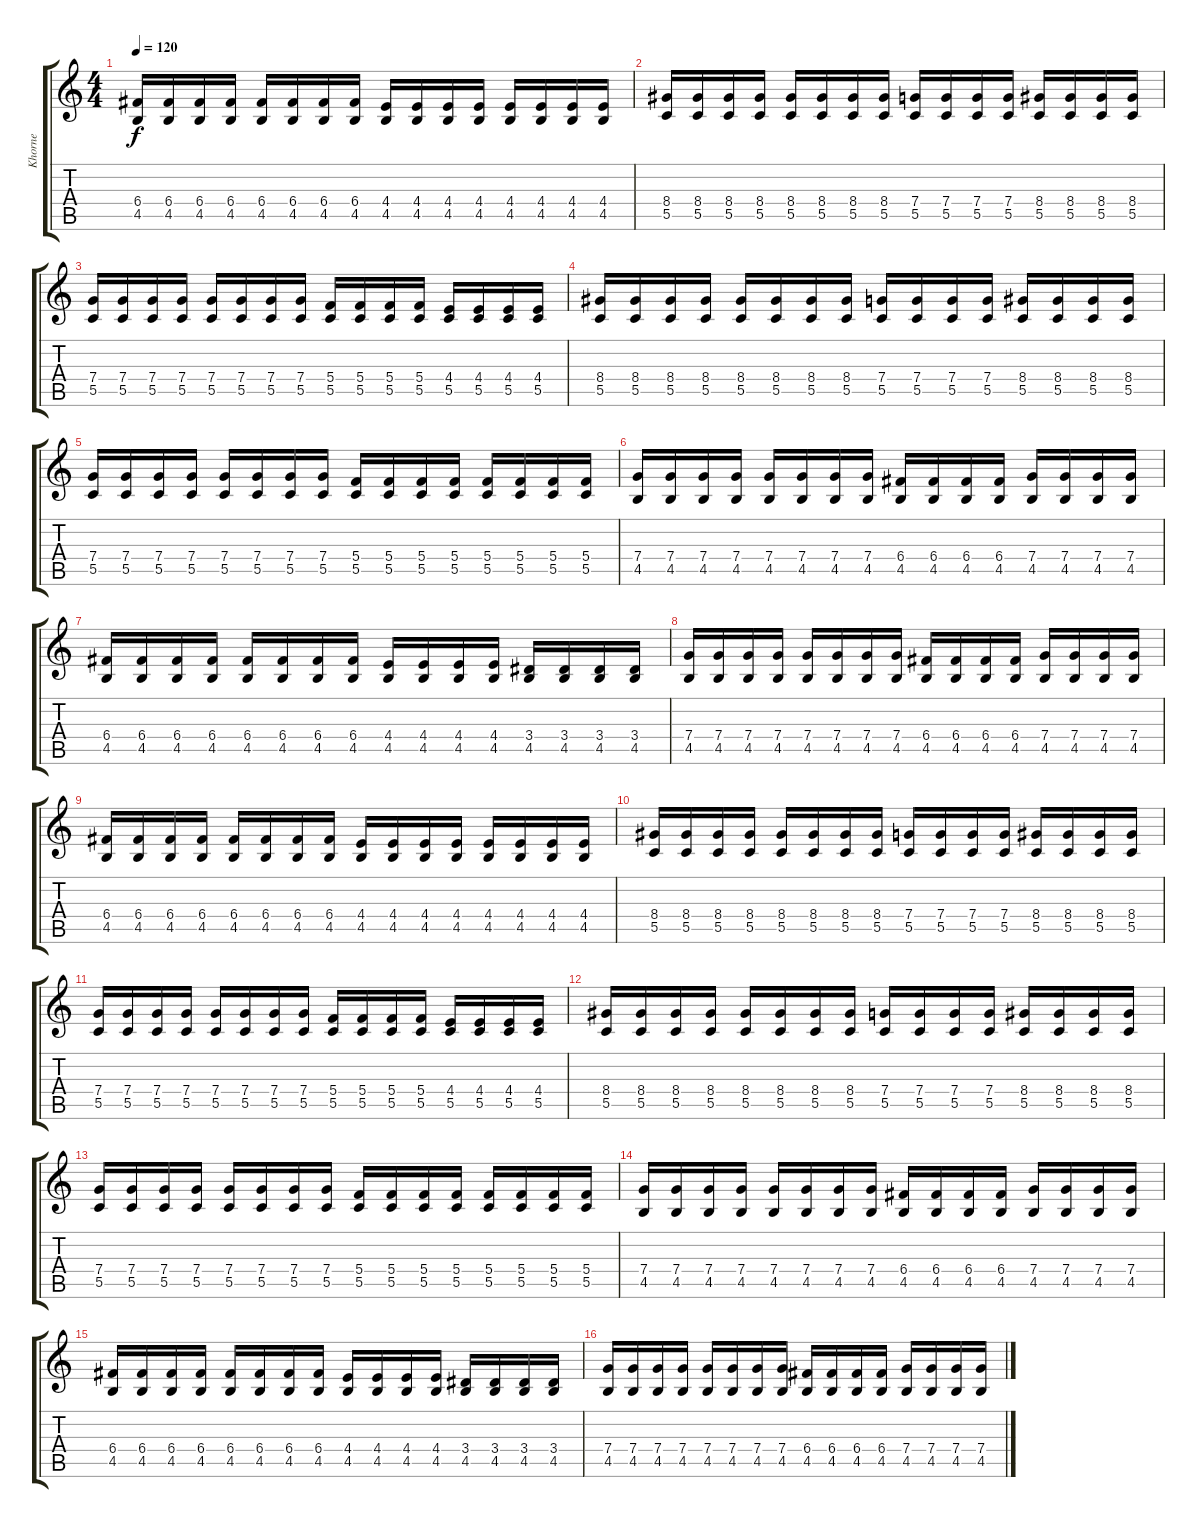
\track ("Khorne" "Khorne") {instrument distortionguitar}
\staff {score tabs}
\tuning (D4 A3 F3 C3 G2 D2) {hide}
\ts (4 4)
\tempo 120
\clef g2
\ks c
(6.4 4.5).16{dy f} (6.4 4.5).16 (6.4 4.5).16 (6.4 4.5).16 (6.4 4.5).16 (6.4 4.5).16 (6.4 4.5).16 (6.4 4.5).16 (4.4 4.5).16 (4.4 4.5).16 (4.4 4.5).16 (4.4 4.5).16 (4.4 4.5).16 (4.4 4.5).16 (4.4 4.5).16 (4.4 4.5).16 |
(8.4 5.5).16 (8.4 5.5).16 (8.4 5.5).16 (8.4 5.5).16 (8.4 5.5).16 (8.4 5.5).16 (8.4 5.5).16 (8.4 5.5).16 (7.4 5.5).16 (7.4 5.5).16 (7.4 5.5).16 (7.4 5.5).16 (8.4 5.5).16 (8.4 5.5).16 (8.4 5.5).16 (8.4 5.5).16 |
(7.4 5.5).16 (7.4 5.5).16 (7.4 5.5).16 (7.4 5.5).16 (7.4 5.5).16 (7.4 5.5).16 (7.4 5.5).16 (7.4 5.5).16 (5.4 5.5).16 (5.4 5.5).16 (5.4 5.5).16 (5.4 5.5).16 (4.4 5.5).16 (4.4 5.5).16 (4.4 5.5).16 (4.4 5.5).16 |
(8.4 5.5).16 (8.4 5.5).16 (8.4 5.5).16 (8.4 5.5).16 (8.4 5.5).16 (8.4 5.5).16 (8.4 5.5).16 (8.4 5.5).16 (7.4 5.5).16 (7.4 5.5).16 (7.4 5.5).16 (7.4 5.5).16 (8.4 5.5).16 (8.4 5.5).16 (8.4 5.5).16 (8.4 5.5).16 |
(7.4 5.5).16 (7.4 5.5).16 (7.4 5.5).16 (7.4 5.5).16 (7.4 5.5).16 (7.4 5.5).16 (7.4 5.5).16 (7.4 5.5).16 (5.4 5.5).16 (5.4 5.5).16 (5.4 5.5).16 (5.4 5.5).16 (5.4 5.5).16 (5.4 5.5).16 (5.4 5.5).16 (5.4 5.5).16 |
(7.4 4.5).16 (7.4 4.5).16 (7.4 4.5).16 (7.4 4.5).16 (7.4 4.5).16 (7.4 4.5).16 (7.4 4.5).16 (7.4 4.5).16 (6.4 4.5).16 (6.4 4.5).16 (6.4 4.5).16 (6.4 4.5).16 (7.4 4.5).16 (7.4 4.5).16 (7.4 4.5).16 (7.4 4.5).16 |
(6.4 4.5).16 (6.4 4.5).16 (6.4 4.5).16 (6.4 4.5).16 (6.4 4.5).16 (6.4 4.5).16 (6.4 4.5).16 (6.4 4.5).16 (4.4 4.5).16 (4.4 4.5).16 (4.4 4.5).16 (4.4 4.5).16 (3.4 4.5).16 (3.4 4.5).16 (3.4 4.5).16 (3.4 4.5).16 |
(7.4 4.5).16 (7.4 4.5).16 (7.4 4.5).16 (7.4 4.5).16 (7.4 4.5).16 (7.4 4.5).16 (7.4 4.5).16 (7.4 4.5).16 (6.4 4.5).16 (6.4 4.5).16 (6.4 4.5).16 (6.4 4.5).16 (7.4 4.5).16 (7.4 4.5).16 (7.4 4.5).16 (7.4 4.5).16 |
(6.4 4.5).16 (6.4 4.5).16 (6.4 4.5).16 (6.4 4.5).16 (6.4 4.5).16 (6.4 4.5).16 (6.4 4.5).16 (6.4 4.5).16 (4.4 4.5).16 (4.4 4.5).16 (4.4 4.5).16 (4.4 4.5).16 (4.4 4.5).16 (4.4 4.5).16 (4.4 4.5).16 (4.4 4.5).16 |
(8.4 5.5).16 (8.4 5.5).16 (8.4 5.5).16 (8.4 5.5).16 (8.4 5.5).16 (8.4 5.5).16 (8.4 5.5).16 (8.4 5.5).16 (7.4 5.5).16 (7.4 5.5).16 (7.4 5.5).16 (7.4 5.5).16 (8.4 5.5).16 (8.4 5.5).16 (8.4 5.5).16 (8.4 5.5).16 |
(7.4 5.5).16 (7.4 5.5).16 (7.4 5.5).16 (7.4 5.5).16 (7.4 5.5).16 (7.4 5.5).16 (7.4 5.5).16 (7.4 5.5).16 (5.4 5.5).16 (5.4 5.5).16 (5.4 5.5).16 (5.4 5.5).16 (4.4 5.5).16 (4.4 5.5).16 (4.4 5.5).16 (4.4 5.5).16 |
(8.4 5.5).16 (8.4 5.5).16 (8.4 5.5).16 (8.4 5.5).16 (8.4 5.5).16 (8.4 5.5).16 (8.4 5.5).16 (8.4 5.5).16 (7.4 5.5).16 (7.4 5.5).16 (7.4 5.5).16 (7.4 5.5).16 (8.4 5.5).16 (8.4 5.5).16 (8.4 5.5).16 (8.4 5.5).16 |
(7.4 5.5).16 (7.4 5.5).16 (7.4 5.5).16 (7.4 5.5).16 (7.4 5.5).16 (7.4 5.5).16 (7.4 5.5).16 (7.4 5.5).16 (5.4 5.5).16 (5.4 5.5).16 (5.4 5.5).16 (5.4 5.5).16 (5.4 5.5).16 (5.4 5.5).16 (5.4 5.5).16 (5.4 5.5).16 |
(7.4 4.5).16 (7.4 4.5).16 (7.4 4.5).16 (7.4 4.5).16 (7.4 4.5).16 (7.4 4.5).16 (7.4 4.5).16 (7.4 4.5).16 (6.4 4.5).16 (6.4 4.5).16 (6.4 4.5).16 (6.4 4.5).16 (7.4 4.5).16 (7.4 4.5).16 (7.4 4.5).16 (7.4 4.5).16 |
(6.4 4.5).16 (6.4 4.5).16 (6.4 4.5).16 (6.4 4.5).16 (6.4 4.5).16 (6.4 4.5).16 (6.4 4.5).16 (6.4 4.5).16 (4.4 4.5).16 (4.4 4.5).16 (4.4 4.5).16 (4.4 4.5).16 (3.4 4.5).16 (3.4 4.5).16 (3.4 4.5).16 (3.4 4.5).16 |
(7.4 4.5).16 (7.4 4.5).16 (7.4 4.5).16 (7.4 4.5).16 (7.4 4.5).16 (7.4 4.5).16 (7.4 4.5).16 (7.4 4.5).16 (6.4 4.5).16 (6.4 4.5).16 (6.4 4.5).16 (6.4 4.5).16 (7.4 4.5).16 (7.4 4.5).16 (7.4 4.5).16 (7.4 4.5).16
